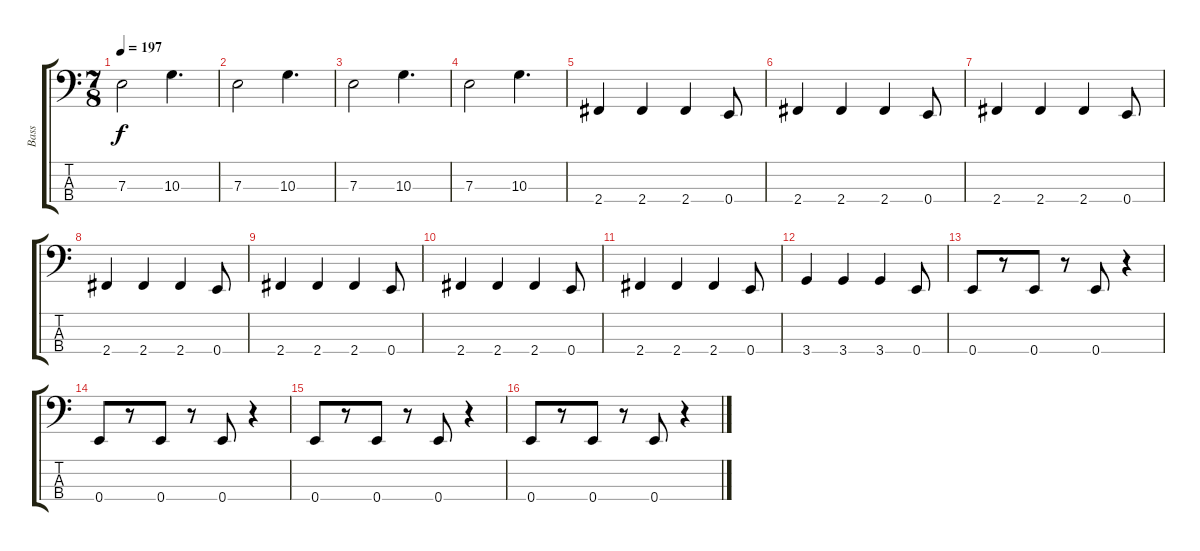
\track ("Bass" "Bass") {instrument electricbassfinger}
\staff {score tabs}
\tuning (G2 D2 A1 E1) {hide}
\ts (7 8)
\tempo 197
\clef f4
\ks c
7.3.2{dy f instrument acousticbass} 10.3.4{d} |
7.3.2{instrument acousticbass} 10.3.4{d} |
7.3.2{instrument acousticbass} 10.3.4{d} |
7.3.2{instrument acousticbass} 10.3.4{d} |
2.4.4{volume 16 instrument electricbassfinger} 2.4.4 2.4.4 0.4.8 |
2.4.4{volume 16 instrument electricbassfinger} 2.4.4 2.4.4 0.4.8 |
2.4.4{volume 16 instrument electricbassfinger} 2.4.4 2.4.4 0.4.8 |
2.4.4{volume 16 instrument electricbassfinger} 2.4.4 2.4.4 0.4.8 |
2.4.4{volume 16 instrument electricbassfinger} 2.4.4 2.4.4 0.4.8 |
2.4.4{volume 16 instrument electricbassfinger} 2.4.4 2.4.4 0.4.8 |
2.4.4{volume 16 instrument electricbassfinger} 2.4.4 2.4.4 0.4.8 |
3.4.4{volume 16 instrument electricbassfinger} 3.4.4 3.4.4 0.4.8 |
0.4.8 r.8 0.4.8 r.8 0.4.8 r.4 |
0.4.8 r.8 0.4.8 r.8 0.4.8 r.4 |
0.4.8 r.8 0.4.8 r.8 0.4.8 r.4 |
0.4.8 r.8 0.4.8 r.8 0.4.8 r.4
